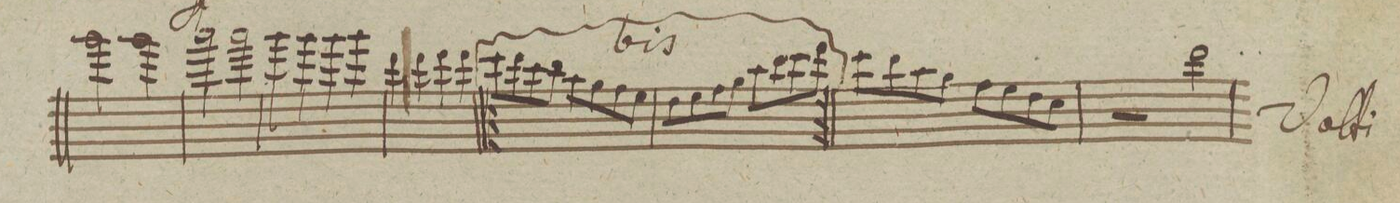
**kern	**dynam
*I"Flauto Primo	*
*clefG2	*
*k[]	*
*met(c)	*
*M4/4	*
2ggg\	.
2ggg\	.
=150	=150
2aaa\	.
2aaa\	.
=151	=151
4ggg\	.
4ggg\	.
4ggg\	.
4ggg\	.
=152	=152
4ddd\	.
4ddd\	.
4ddd\	.
4ddd\	.
=153	=153
8ccc\L	.
8ddd\	.
8ccc\	.
8bb\J	.
8aa\L	.
8gg\	.
8ff\	.
8ee\J	.
=154	=154
8dd\L	.
8ee\	.
8ff\	.
8gg\J	.
8aa\L	.
8bb\	.
8ccc\	.
8ddd\J	.
=155	=155
8ccc\Lyy	.
8ddd\yy	.
8ccc\yy	.
8bb\Jyy	.
8aa\Lyy	.
8gg\yy	.
8ff\yy	.
8ee\Jyy	.
=156	=156
8dd\Lyy	.
8ee\yy	.
8ff\yy	.
8gg\Jyy	.
8aa\Lyy	.
8bb\yy	.
8ccc\yy	.
8ddd\Jyy	.
=157	=157
8ccc\L	.
8bb\	.
8aa\	.
8gg\J	.
8ff\L	.
8ee\	.
8dd\	.
8cc\J	.
=158	=158
2r	.
*2\left	*
2ddd\	.
=159	=159
*-	*-
